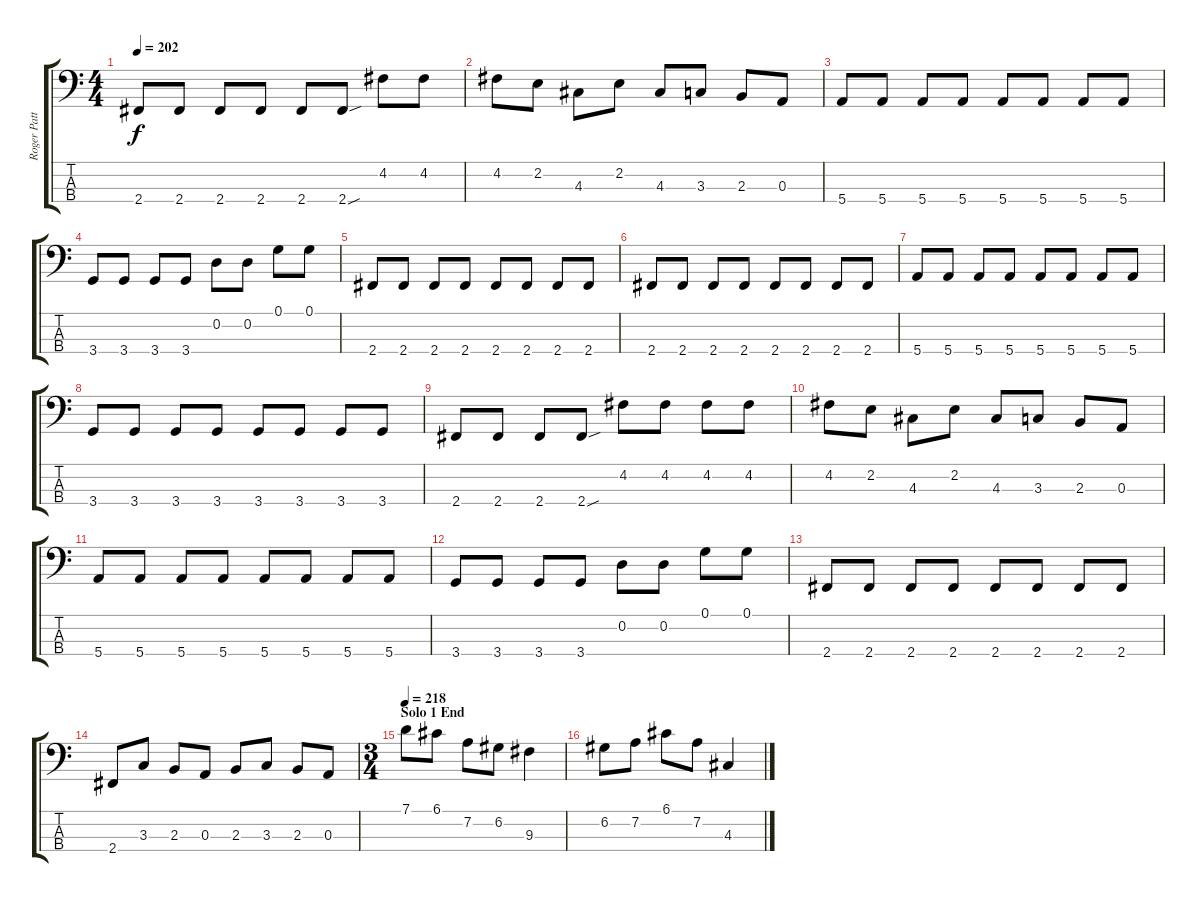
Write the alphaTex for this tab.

\track ("Roger Patterson" "Roger Patt") {instrument electricbassfinger}
\staff {score tabs}
\tuning (G2 D2 A1 E1) {hide}
\ts (4 4)
\tempo 202
\clef f4
\ks c
2.4.8{dy f} 2.4.8 2.4.8 2.4.8 2.4.8 2.4{sou}.8 4.2.8 4.2.8 |
4.2.8 2.2.8 4.3.8 2.2.8 4.3.8 3.3.8 2.3.8 0.3.8 |
5.4.8 5.4.8 5.4.8 5.4.8 5.4.8 5.4.8 5.4.8 5.4.8 |
3.4.8 3.4.8 3.4.8 3.4.8 0.2.8 0.2.8 0.1.8 0.1.8 |
2.4.8 2.4.8 2.4.8 2.4.8 2.4.8 2.4.8 2.4.8 2.4.8 |
2.4.8 2.4.8 2.4.8 2.4.8 2.4.8 2.4.8 2.4.8 2.4.8 |
5.4.8 5.4.8 5.4.8 5.4.8 5.4.8 5.4.8 5.4.8 5.4.8 |
3.4.8 3.4.8 3.4.8 3.4.8 3.4.8 3.4.8 3.4.8 3.4.8 |
2.4.8 2.4.8 2.4.8 2.4{sou}.8 4.2.8 4.2.8 4.2.8 4.2.8 |
4.2.8 2.2.8 4.3.8 2.2.8 4.3.8 3.3.8 2.3.8 0.3.8 |
5.4.8 5.4.8 5.4.8 5.4.8 5.4.8 5.4.8 5.4.8 5.4.8 |
3.4.8 3.4.8 3.4.8 3.4.8 0.2.8 0.2.8 0.1.8 0.1.8 |
2.4.8 2.4.8 2.4.8 2.4.8 2.4.8 2.4.8 2.4.8 2.4.8 |
2.4.8 3.3.8 2.3.8 0.3.8 2.3.8 3.3.8 2.3.8 0.3.8 |
\ts (3 4)
\section ("" "Solo 1 End")
\tempo 218
7.1.8 6.1.8 7.2.8 6.2.8 9.3.4 |
6.2.8 7.2.8 6.1.8 7.2.8 4.3.4
